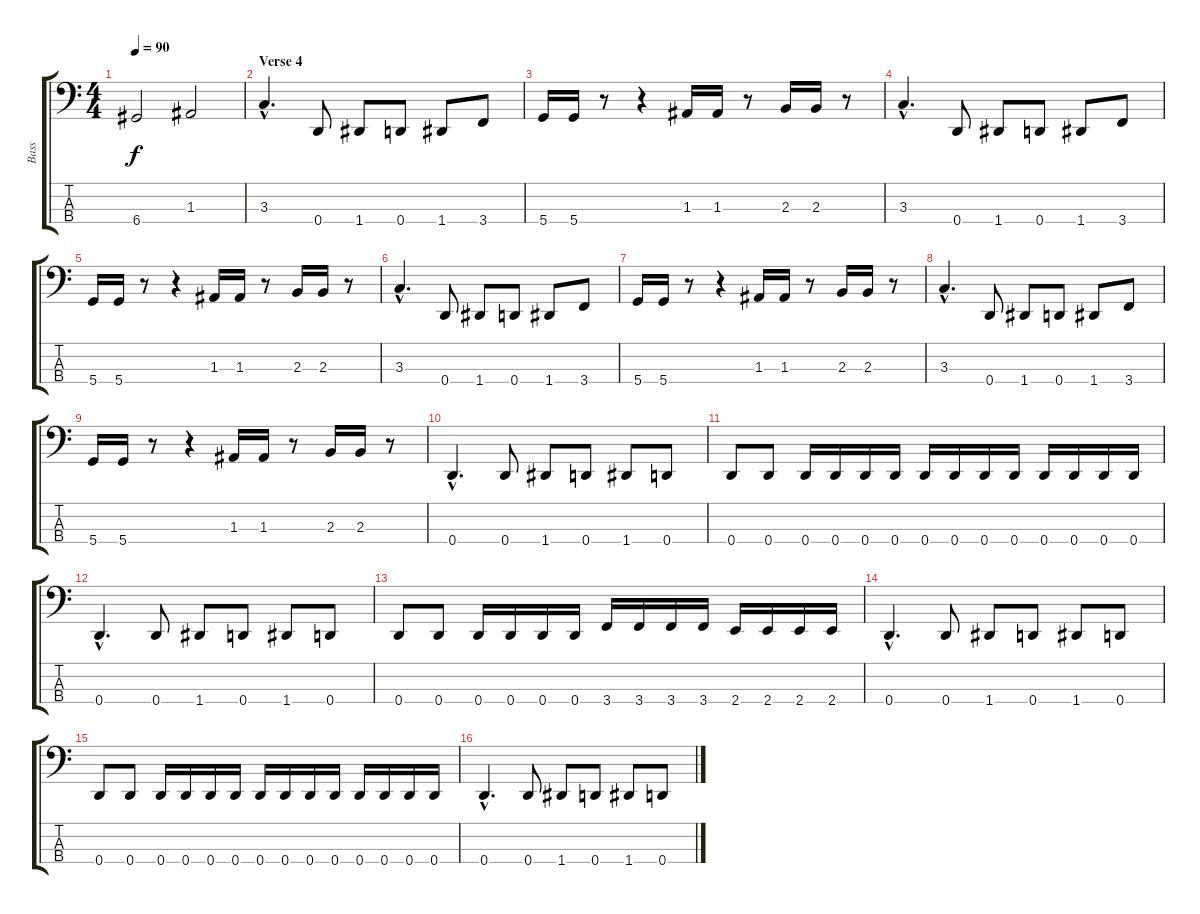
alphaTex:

\track ("Bass" "Bass") {instrument electricbasspick}
\staff {score tabs}
\tuning (G2 D2 A1 D1) {hide}
\ts (4 4)
\tempo 90
\clef f4
\ks c
6.4.2{dy f} 1.3.2 |
\section ("" "Verse 4")
3.3{hac}.4{d} 0.4.8 1.4.8 0.4.8 1.4.8 3.4.8 |
5.4.16 5.4.16 r.8 r.4 1.3.16 1.3.16 r.8 2.3.16 2.3.16 r.8 |
3.3{hac}.4{d} 0.4.8 1.4.8 0.4.8 1.4.8 3.4.8 |
5.4.16 5.4.16 r.8 r.4 1.3.16 1.3.16 r.8 2.3.16 2.3.16 r.8 |
3.3{hac}.4{d} 0.4.8 1.4.8 0.4.8 1.4.8 3.4.8 |
5.4.16 5.4.16 r.8 r.4 1.3.16 1.3.16 r.8 2.3.16 2.3.16 r.8 |
3.3{hac}.4{d} 0.4.8 1.4.8 0.4.8 1.4.8 3.4.8 |
5.4.16 5.4.16 r.8 r.4 1.3.16 1.3.16 r.8 2.3.16 2.3.16 r.8 |
0.4{hac}.4{d} 0.4.8 1.4.8 0.4.8 1.4.8 0.4.8 |
0.4.8 0.4.8 0.4.16 0.4.16 0.4.16 0.4.16 0.4.16 0.4.16 0.4.16 0.4.16 0.4.16 0.4.16 0.4.16 0.4.16 |
0.4{hac}.4{d} 0.4.8 1.4.8 0.4.8 1.4.8 0.4.8 |
0.4.8 0.4.8 0.4.16 0.4.16 0.4.16 0.4.16 3.4.16 3.4.16 3.4.16 3.4.16 2.4.16 2.4.16 2.4.16 2.4.16 |
0.4{hac}.4{d} 0.4.8 1.4.8 0.4.8 1.4.8 0.4.8 |
0.4.8 0.4.8 0.4.16 0.4.16 0.4.16 0.4.16 0.4.16 0.4.16 0.4.16 0.4.16 0.4.16 0.4.16 0.4.16 0.4.16 |
0.4{hac}.4{d} 0.4.8 1.4.8 0.4.8 1.4.8 0.4.8
